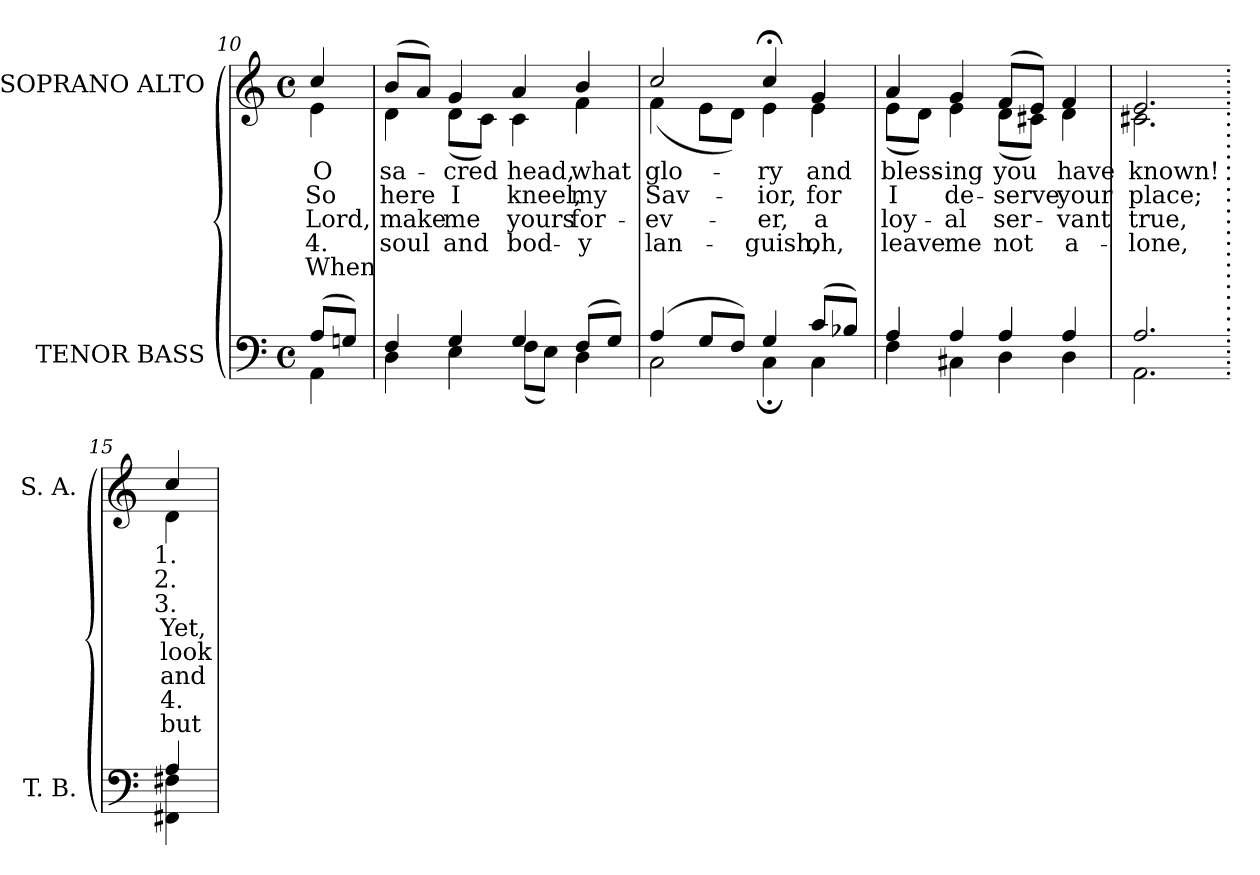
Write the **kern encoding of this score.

**kern	**kern	**text	**text	**text	**text	**text
*part2	*part1	*part1	*part1	*part1	*part1	*part1
*staff2	*staff1	*staff1	*staff1	*staff1	*staff1	*staff1
*I"TENOR BASS	*I"SOPRANO ALTO	*	*	*	*	*
*I'T. B.	*I'S. A.	*	*	*	*	*
!!LO:LB:g=z
*clefF4	*clefG2	*	*	*	*	*
*k[]	*k[]	*	*	*	*	*
*C:	*C:	*	*	*	*	*
*M4/4	*M4/4	*	*	*	*	*
*met(c)	*met(c)	*	*	*	*	*
=10	=10	=10	=10	=10	=10	=10
*^	*	*	*	*	*	*
!	!	!LO:TX:b:cj:t=2.	!	!	!	!	!
!	!	!LO:TX:b:cj:t=1.	!	!	!	!	!
!	!	!LO:TX:b:cj:t=3.	!	!	!	!	!
!	!	!	!LO:LY:b:color=#000000	!LO:LY:b:color=#000000	!LO:LY:b:color=#000000	!LO:LY:b:color=#000000	!LO:LY:b:color=#000000
*	*	*^	*	*	*	*	*
(8Ai/L	4AAi\	4cci/	4ei\	O	So	Lord,	4.	When
8Gni/J)	.	.	.	.	.	.	.	.
=11	=11	=11	=11	=11	=11	=11	=11	=11
!	!	!	!	!LO:LY:b:color=#000000	!LO:LY:b:color=#000000	!LO:LY:b:color=#000000	!LO:LY:b:color=#000000	!
4Fi/	4Di\	(8bi/L	4di\	sa-	here	make	soul	.
.	.	8ai/J)	.	.	.	.	.	.
!	!	!	!	!LO:LY:b:color=#000000	!LO:LY:b:color=#000000	!LO:LY:b:color=#000000	!LO:LY:b:color=#000000	!
4Gi/	4Ei\	4gi/	(8di\L	-cred	I	me	and	.
.	.	.	8ci\J)	.	.	.	.	.
!	!	!	!	!LO:LY:b:color=#000000	!LO:LY:b:color=#000000	!LO:LY:b:color=#000000	!LO:LY:b:color=#000000	!
4Gi/	(8Fi\L	4ai/	4ci\	head,	kneel,	yours	bod-	.
.	8Ei\J)	.	.	.	.	.	.	.
!	!	!	!	!LO:LY:b:color=#000000	!LO:LY:b:color=#000000	!LO:LY:b:color=#000000	!LO:LY:b:color=#000000	!
(8Fi/L	4Di\	4bi/	4fi\	what	my	for-	-y	.
8Gi/J)	.	.	.	.	.	.	.	.
=12	=12	=12	=12	=12	=12	=12	=12	=12
!	!	!	!	!LO:LY:b:color=#000000	!LO:LY:b:color=#000000	!LO:LY:b:color=#000000	!LO:LY:b:color=#000000	!
(4Ai/	2Ci\	2cci/	(4fi\	glo-	Sav-	-ev-	lan-	.
8Gi/L	.	.	8ei\L	.	.	.	.	.
8Fi/J)	.	.	8di\J)	.	.	.	.	.
!	!	!	!	!LO:LY:b:color=#000000	!LO:LY:b:color=#000000	!LO:LY:b:color=#000000	!LO:LY:b:color=#000000	!
4Gi/	4C;i\	4cc;i/	4ei\	-ry	-ior,	-er,	-guish,	.
!	!	!	!	!LO:LY:b:color=#000000	!LO:LY:b:color=#000000	!LO:LY:b:color=#000000	!LO:LY:b:color=#000000	!
(8ci/L	4Ci\	4gi/	4ei\	and	for	a	oh,	.
8B-Xi/J)	.	.	.	.	.	.	.	.
=13	=13	=13	=13	=13	=13	=13	=13	=13
!	!	!	!	!LO:LY:b:color=#000000	!LO:LY:b:color=#000000	!LO:LY:b:color=#000000	!LO:LY:b:color=#000000	!
4Ai/	4Fi\	4ai/	(8ei\L	bless-	I	loy-	leave	.
.	.	.	8di\J)	.	.	.	.	.
!	!	!	!	!LO:LY:b:color=#000000	!LO:LY:b:color=#000000	!LO:LY:b:color=#000000	!LO:LY:b:color=#000000	!
4Ai/	4C#Xi\	4gi/	4ei\	-ing	de-	-al	me	.
!	!	!	!	!LO:LY:b:color=#000000	!LO:LY:b:color=#000000	!LO:LY:b:color=#000000	!LO:LY:b:color=#000000	!
4Ai/	4Di\	(8fi/L	(8di\L	you	-serve	ser-	not	.
.	.	8ei/J)	8c#Xi\J)	.	.	.	.	.
!	!	!	!	!LO:LY:b:color=#000000	!LO:LY:b:color=#000000	!LO:LY:b:color=#000000	!LO:LY:b:color=#000000	!
4Ai/	4Di\	4fi/	4di\	have	your	-vant	a-	.
=14	=14	=14	=14	=14	=14	=14	=14	=14
!	!	!	!	!LO:LY:b:color=#000000	!LO:LY:b:color=#000000	!LO:LY:b:color=#000000	!LO:LY:b:color=#000000	!
2.Ai/	2.AAi\	2.ei/	2.c#Xi\	known!	place;	true,	-lone,	.
!!LO:LB:g=z	!!
=15.	=15.	=15.	=15.	=15.	=15.	=15.	=15.	=15.
!	!	!LO:TX:b:cj:t=1.	!	!	!	!	!	!
!	!	!LO:TX:b:cj:t=2.	!	!	!	!	!	!
!	!	!LO:TX:b:cj:t=3.	!	!	!	!	!	!
!	!	!	!	!LO:LY:b:color=#000000	!LO:LY:b:color=#000000	!LO:LY:b:color=#000000	!LO:LY:b:color=#000000	!LO:LY:b:color=#000000
4Ai/	4FF#Xi\ 4F#Xi	4cci/	4di\	Yet,	look	and	4.	but
*v	*v	*	*	*	*	*	*	*
*	*v	*v	*	*	*	*	*
=	=	=	=	=	=	=
*-	*-	*-	*-	*-	*-	*-
